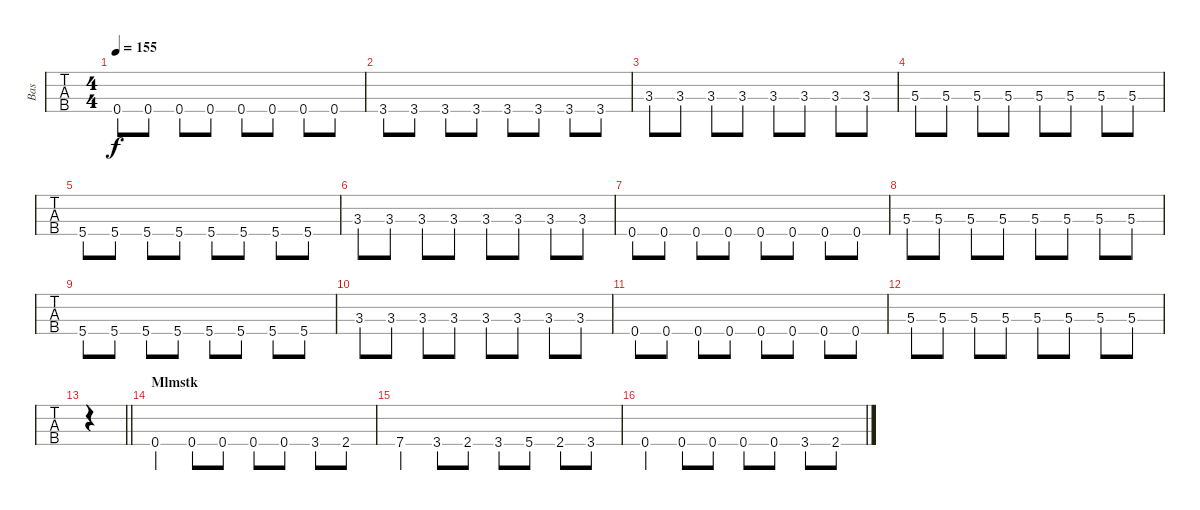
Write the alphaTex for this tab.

\track ("Bas" "Bas") {instrument electricbasspick}
\staff {tabs}
\tuning (G2 D2 A1 E1) {hide}
\ts (4 4)
\tempo 155
\clef f4
\ks eminor
0.4.8{dy f} 0.4.8 0.4.8 0.4.8 0.4.8 0.4.8 0.4.8 0.4.8 |
3.4.8 3.4.8 3.4.8 3.4.8 3.4.8 3.4.8 3.4.8 3.4.8 |
3.3.8 3.3.8 3.3.8 3.3.8 3.3.8 3.3.8 3.3.8 3.3.8 |
5.3.8 5.3.8 5.3.8 5.3.8 5.3.8 5.3.8 5.3.8 5.3.8 |
5.4.8 5.4.8 5.4.8 5.4.8 5.4.8 5.4.8 5.4.8 5.4.8 |
3.3.8 3.3.8 3.3.8 3.3.8 3.3.8 3.3.8 3.3.8 3.3.8 |
0.4.8 0.4.8 0.4.8 0.4.8 0.4.8 0.4.8 0.4.8 0.4.8 |
5.3.8 5.3.8 5.3.8 5.3.8 5.3.8 5.3.8 5.3.8 5.3.8 |
5.4.8 5.4.8 5.4.8 5.4.8 5.4.8 5.4.8 5.4.8 5.4.8 |
3.3.8 3.3.8 3.3.8 3.3.8 3.3.8 3.3.8 3.3.8 3.3.8 |
0.4.8 0.4.8 0.4.8 0.4.8 0.4.8 0.4.8 0.4.8 0.4.8 |
5.3.8 5.3.8 5.3.8 5.3.8 5.3.8 5.3.8 5.3.8 5.3.8 |
\barLineRight lightlight
|
\section ("" "Mlmstk")
0.4.4 0.4.8 0.4.8 0.4.8 0.4.8 3.4.8 2.4.8 |
7.4.4 3.4.8 2.4.8 3.4.8 5.4.8 2.4.8 3.4.8 |
0.4.4 0.4.8 0.4.8 0.4.8 0.4.8 3.4.8 2.4.8
